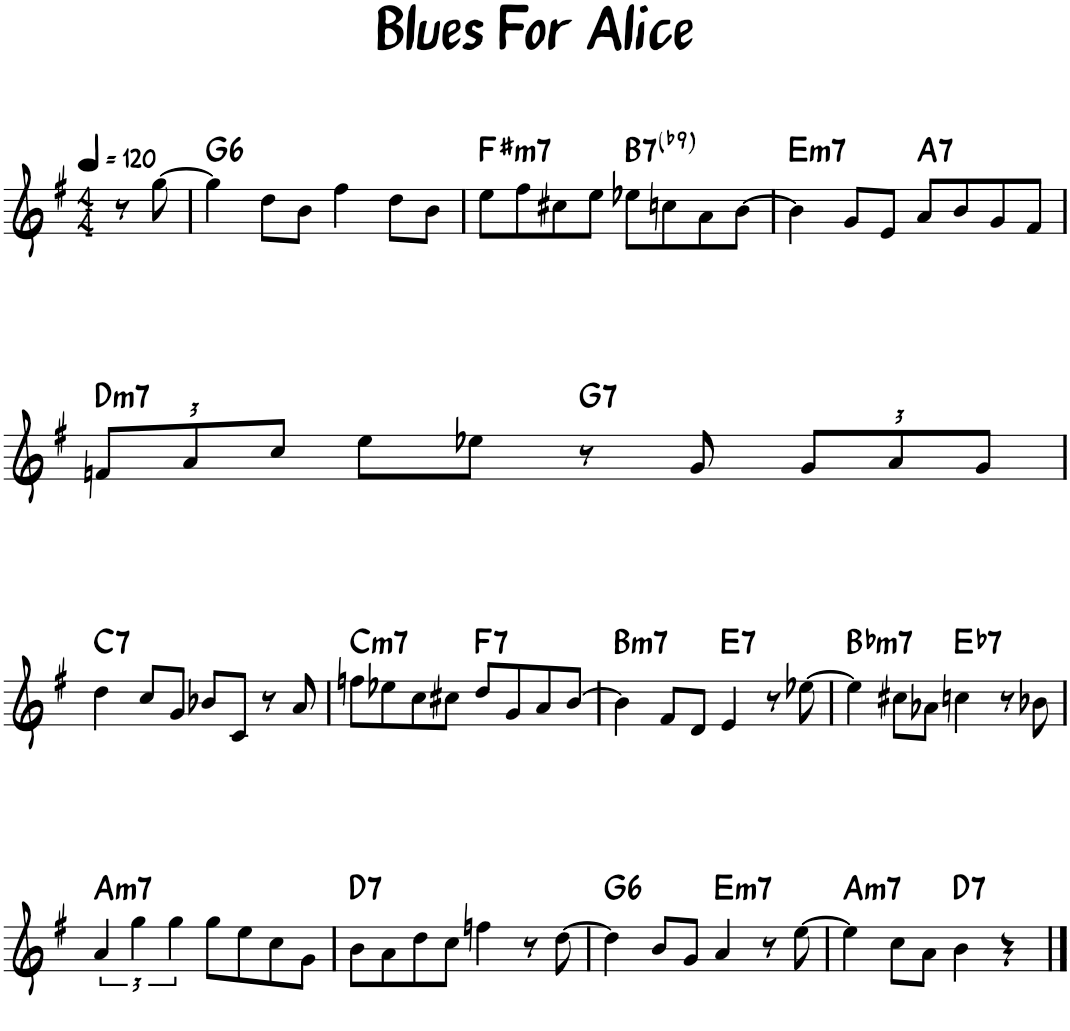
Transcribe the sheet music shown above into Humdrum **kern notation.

**kern	**harte
*part1	*part1
*staff1	*
*I"Tenor Saxophone	*
*I'T. Sax.	*
*clefG2	*
*Trd8c14	*
*k[f#]	*
*M4/4	*
*MM120	*
=	=
8r	.
[8gg\	.
=1	=1
!	!LO:H:kt=6
4gg\]	G:maj6
8dd\L	.
8b\J	.
4ff#\	.
8dd\L	.
8b\J	.
=2	=2
!	!LO:H:kt=m7
8ee\L	F#:min7
8ff#\	.
8cc#X\	.
8ee\J	.
!	!LO:H:kt=7
8ee-X\L	B:7(b9)
8ccn\	.
8a\	.
[8b\J	.
=3	=3
!	!LO:H:kt=m7
4b\]	E:min7
8g/L	.
8e/J	.
!	!LO:H:kt=7
8a/L	A:7
8b/	.
8g/	.
8f#/J	.
!!LO:LB:g=z
=4	=4
*Xbrackettup	*
!	!LO:H:kt=m7
12fn/L	D:min7
12a/	.
12cc/J	.
8ee\L	.
8ee-X\J	.
!	!LO:H:kt=7
8r	G:7
8g/	.
12g/L	.
12a/	.
12g/J	.
!!LO:LB:g=z
=5	=5
!	!LO:H:kt=7
4dd\	C:7
8cc/L	.
8g/J	.
8b-X/L	.
8c/J	.
8r	.
8a/	.
=6	=6
!	!LO:H:kt=m7
8ffn\L	C:min7
8ee-X\	.
8cc\	.
8cc#X\J	.
!	!LO:H:kt=7
8dd/L	F:7
8g/	.
8a/	.
[8b/J	.
=7	=7
!	!LO:H:kt=m7
4b\]	B:min7
8f#/L	.
8d/J	.
!	!LO:H:kt=7
4e/	E:7
8r	.
[8ee-X\	.
=8	=8
!	!LO:H:kt=m7
4ee-\]	Bb:min7
8cc#X\L	.
8a-X\J	.
!	!LO:H:kt=7
4ccn\	Eb:7
8r	.
8b-X\	.
!!LO:LB:g=z
=9	=9
*brackettup	*
!	!LO:H:kt=m7
6a/	A:min7
6gg\	.
6gg\	.
8gg\L	.
8ee\	.
8cc\	.
8g\J	.
=10	=10
!	!LO:H:kt=7
8b\L	D:7
8a\	.
8dd\	.
8cc\J	.
4ffn\	.
8r	.
[8dd\	.
=11	=11
!	!LO:H:kt=6
4dd\]	G:maj6
8b/L	.
8g/J	.
!	!LO:H:kt=m7
4a/	E:min7
8r	.
[8ee\	.
=12	=12
!	!LO:H:kt=m7
4ee\]	A:min7
8cc\L	.
8a\J	.
!	!LO:H:kt=7
4b\	D:7
4r	.
==	==
*-	*-
